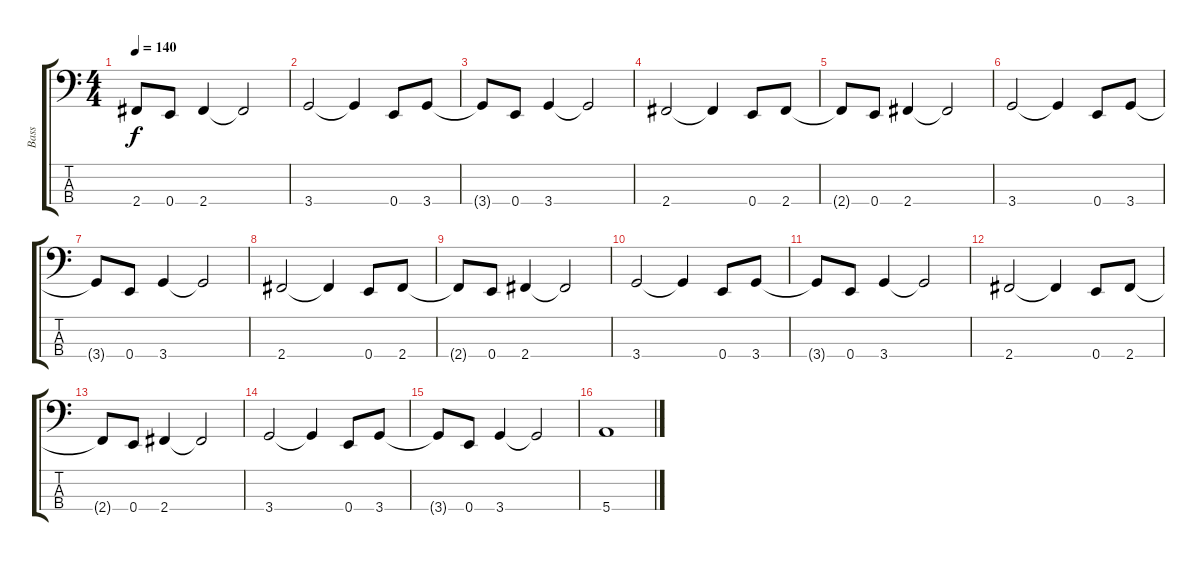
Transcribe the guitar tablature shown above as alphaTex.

\track ("Bass" "Bass") {instrument electricbassfinger}
\staff {score tabs}
\tuning (G2 D2 A1 E1) {hide}
\ts (4 4)
\tempo 140
\clef f4
\ks c
2.4{t}.8{dy f} 0.4.8 2.4.4 2.4{t}.2 |
3.4.2 3.4{t}.4 0.4.8 3.4.8 |
3.4{t}.8 0.4.8 3.4.4 3.4{t}.2 |
2.4.2 2.4{t}.4 0.4.8 2.4.8 |
2.4{t}.8 0.4.8 2.4.4 2.4{t}.2 |
3.4.2 3.4{t}.4 0.4.8 3.4.8 |
3.4{t}.8 0.4.8 3.4.4 3.4{t}.2 |
2.4.2 2.4{t}.4 0.4.8 2.4.8 |
2.4{t}.8 0.4.8 2.4.4 2.4{t}.2 |
3.4.2 3.4{t}.4 0.4.8 3.4.8 |
3.4{t}.8 0.4.8 3.4.4 3.4{t}.2 |
2.4.2 2.4{t}.4 0.4.8 2.4.8 |
2.4{t}.8 0.4.8 2.4.4 2.4{t}.2 |
3.4.2 3.4{t}.4 0.4.8 3.4.8 |
3.4{t}.8 0.4.8 3.4.4 3.4{t}.2 |
5.4.1
